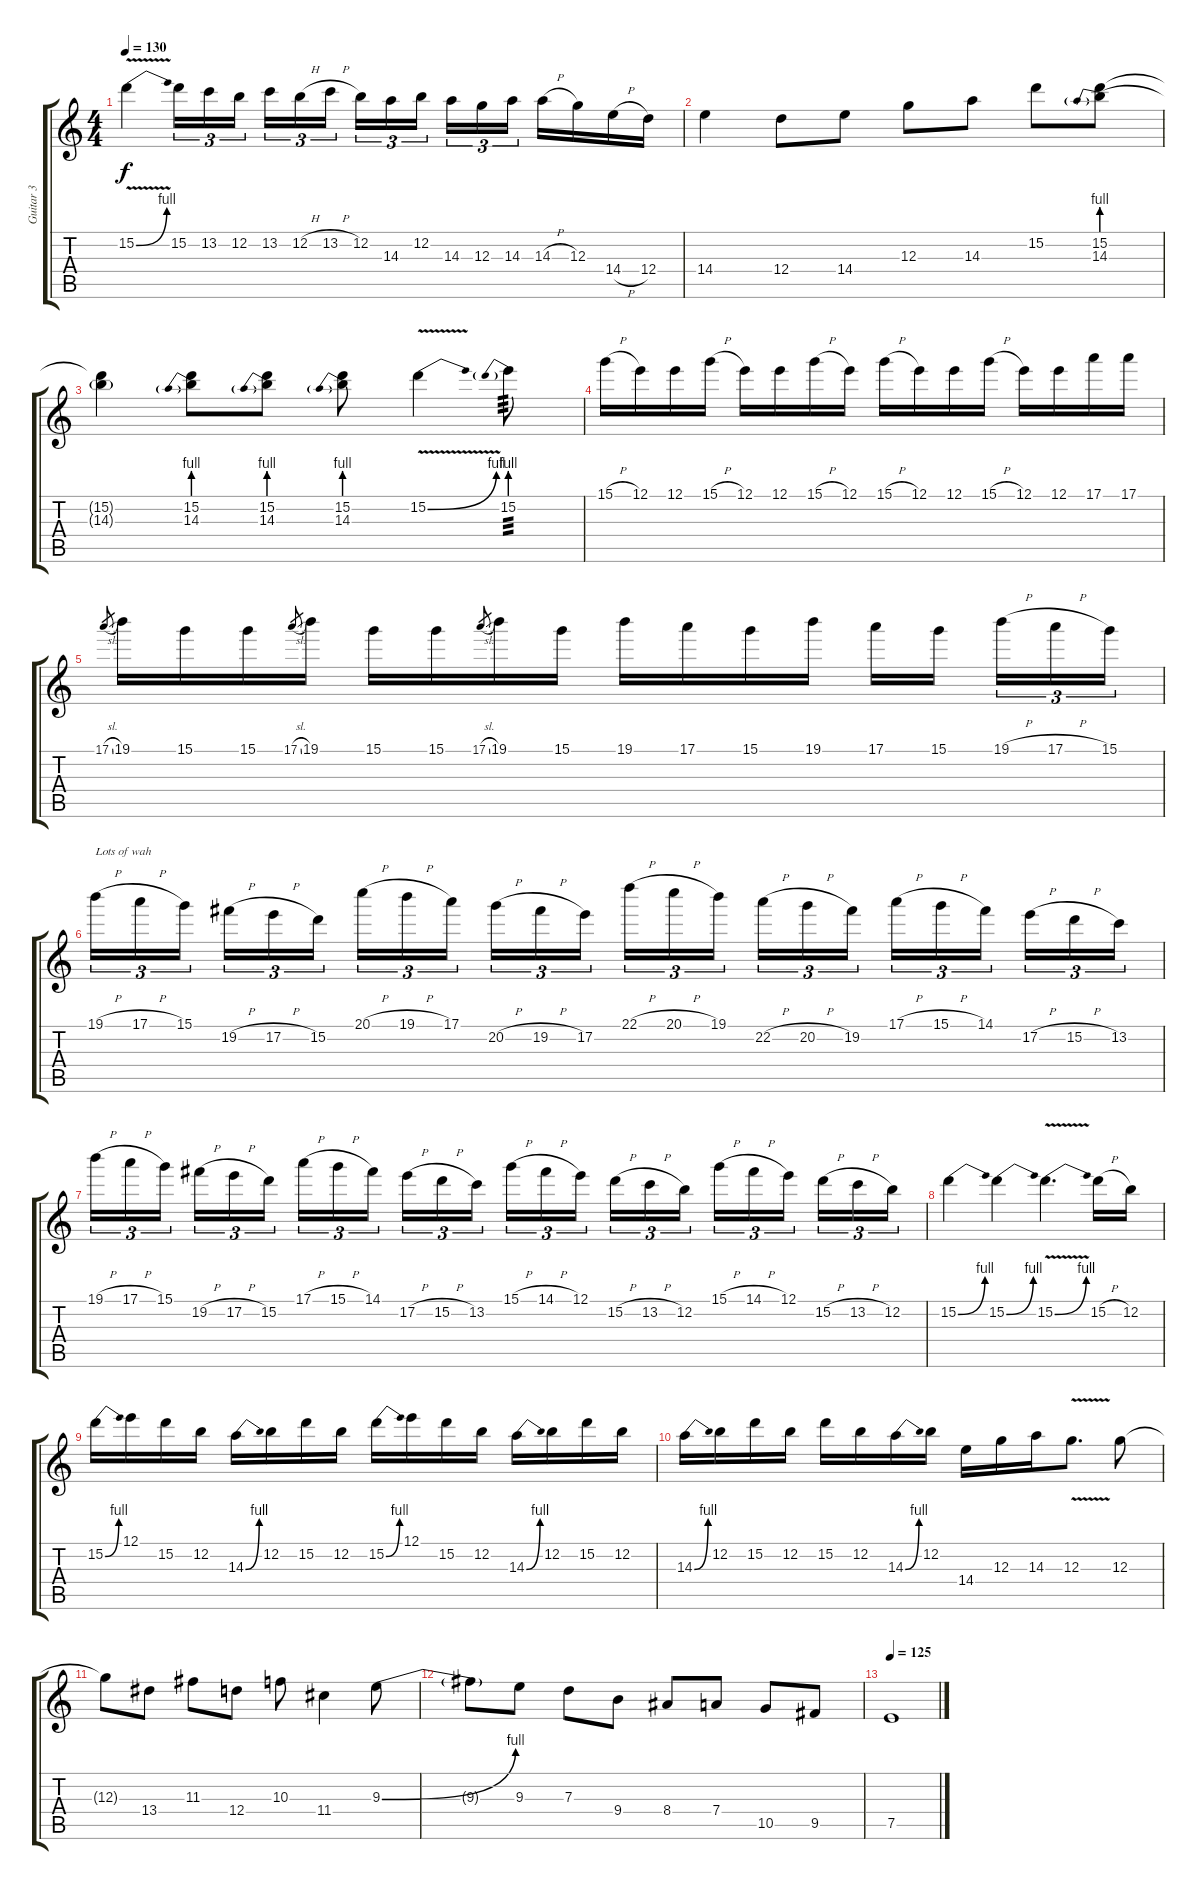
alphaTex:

\track ("Guitar 3" "Guitar 3") {instrument distortionguitar}
\staff {score tabs}
\tuning (E4 B3 G3 D3 A2 E2) {hide}
\ts (4 4)
\tempo 130
\clef g2
\ks c
15.2{be (bend 0 0 60 4) v}.4{dy f} 15.2.16{tu (3 2)} 13.2.16{tu (3 2)} 12.2.16{tu (3 2) beam splitsecondary} 13.2.16{tu (3 2)} 12.2{h}.16{tu (3 2)} 13.2{h}.16{tu (3 2)} 12.2.16{tu (3 2)} 14.3.16{tu (3 2)} 12.2.16{tu (3 2) beam splitsecondary} 14.3.16{tu (3 2)} 12.3.16{tu (3 2)} 14.3.16{tu (3 2)} 14.3{h}.16 12.3.16 14.4{h}.16 12.4.16 |
14.4.4 12.4.8 14.4.8 12.3.8 14.3.8 15.2.8 (15.2 14.3{be (prebend 0 4 60 4)}).8 |
(15.2{t} 14.3{t}).4 (15.2 14.3{be (prebend 0 4 60 4)}).8 (15.2 14.3{be (prebend 0 4 60 4)}).8 (15.2 14.3{be (prebend 0 4 60 4)}).8 15.2{be (bend 0 0 60 4) v}.4 15.2{be (prebend 0 4 60 4)}.8{tp 3} |
15.1{h}.16 12.1.16 12.1.16 15.1{h}.16 12.1.16 12.1.16 15.1{h}.16 12.1.16 15.1{h}.16 12.1.16 12.1.16 15.1{h}.16 12.1.16 12.1.16 17.1.16 17.1.16 |
17.1{sl}.8{gr} 19.1.16 15.1.16 15.1.16 17.1{sl}.8{gr} 19.1.16 15.1.16 15.1.16 17.1{sl}.8{gr} 19.1.16 15.1.16 19.1.16 17.1.16 15.1.16 19.1.16 17.1.16 15.1.16{beam splitsecondary} 19.1{h}.16{tu (3 2)} 17.1{h}.16{tu (3 2)} 15.1.16{tu (3 2)} |
19.1{h}.16{tu (3 2) txt "Lots of wah"} 17.1{h}.16{tu (3 2)} 15.1.16{tu (3 2) beam splitsecondary} 19.2{h}.16{tu (3 2)} 17.2{h}.16{tu (3 2)} 15.2.16{tu (3 2)} 20.1{h}.16{tu (3 2)} 19.1{h}.16{tu (3 2)} 17.1.16{tu (3 2) beam splitsecondary} 20.2{h}.16{tu (3 2)} 19.2{h}.16{tu (3 2)} 17.2.16{tu (3 2)} 22.1{h}.16{tu (3 2)} 20.1{h}.16{tu (3 2)} 19.1.16{tu (3 2) beam splitsecondary} 22.2{h}.16{tu (3 2)} 20.2{h}.16{tu (3 2)} 19.2.16{tu (3 2)} 17.1{h}.16{tu (3 2)} 15.1{h}.16{tu (3 2)} 14.1.16{tu (3 2) beam splitsecondary} 17.2{h}.16{tu (3 2)} 15.2{h}.16{tu (3 2)} 13.2.16{tu (3 2)} |
19.1{h}.16{tu (3 2)} 17.1{h}.16{tu (3 2)} 15.1.16{tu (3 2) beam splitsecondary} 19.2{h}.16{tu (3 2)} 17.2{h}.16{tu (3 2)} 15.2.16{tu (3 2)} 17.1{h}.16{tu (3 2)} 15.1{h}.16{tu (3 2)} 14.1.16{tu (3 2) beam splitsecondary} 17.2{h}.16{tu (3 2)} 15.2{h}.16{tu (3 2)} 13.2.16{tu (3 2)} 15.1{h}.16{tu (3 2)} 14.1{h}.16{tu (3 2)} 12.1.16{tu (3 2) beam splitsecondary} 15.2{h}.16{tu (3 2)} 13.2{h}.16{tu (3 2)} 12.2.16{tu (3 2)} 15.1{h}.16{tu (3 2)} 14.1{h}.16{tu (3 2)} 12.1.16{tu (3 2) beam splitsecondary} 15.2{h}.16{tu (3 2)} 13.2{h}.16{tu (3 2)} 12.2.16{tu (3 2)} |
15.2{be (bend 0 0 60 4)}.4 15.2{be (bend 0 0 60 4)}.4 15.2{be (bend 0 0 60 4) v}.4{d} 15.2{h}.16 12.2.16 |
15.2{be (bend 0 0 60 4)}.16 12.1.16 15.2.16 12.2.16 14.3{be (bend 0 0 60 4)}.16 12.2.16 15.2.16 12.2.16 15.2{be (bend 0 0 60 4)}.16 12.1.16 15.2.16 12.2.16 14.3{be (bend 0 0 60 4)}.16 12.2.16 15.2.16 12.2.16 |
14.3{be (bend 0 0 60 4)}.16 12.2.16 15.2.16 12.2.16 15.2.16 12.2.16 14.3{be (bend 0 0 60 4)}.16 12.2.16 14.4.16 12.3.16 14.3.16 12.3{v}.8{d} 12.3.8 |
12.3{t}.8 13.4.8 11.3.8 12.4.8 10.3.8 11.4.4 9.3{be (bend 0 0 60 4)}.8 |
9.3{t}.8 9.3.8 7.3.8 9.4.8 8.4.8 7.4.8 10.5.8 9.5.8 |
\tempo 125
7.5.1
